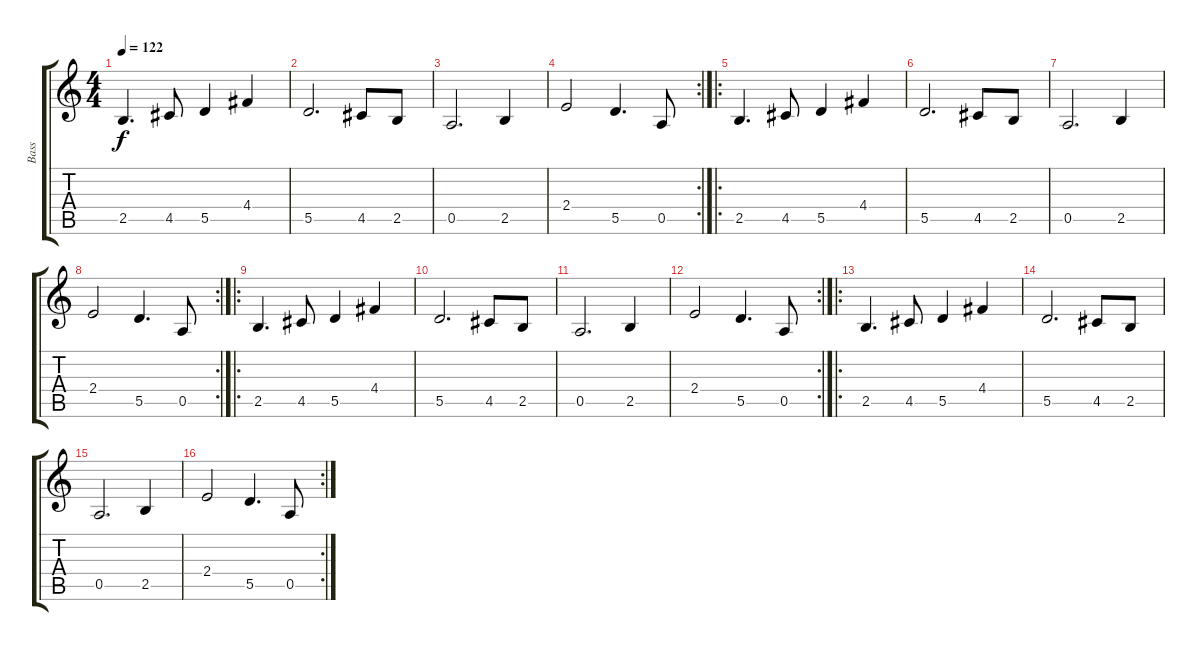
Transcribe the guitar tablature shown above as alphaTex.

\track ("Bass" "Bass") {instrument fretlessbass}
\staff {score tabs}
\tuning (E4 B3 G3 D3 A2 E2) {hide}
\ts (4 4)
\tempo 122
\clef g2
\ks c
2.5.4{d dy f instrument fretlessbass} 4.5.8 5.5.4 4.4.4 |
5.5.2{d} 4.5.8 2.5.8 |
0.5.2{d} 2.5.4 |
\rc 2
2.4.2 5.5.4{d} 0.5.8 |
\ro
2.5.4{d} 4.5.8 5.5.4 4.4.4 |
5.5.2{d} 4.5.8 2.5.8 |
0.5.2{d} 2.5.4 |
\rc 2
2.4.2 5.5.4{d} 0.5.8 |
\ro
2.5.4{d} 4.5.8 5.5.4 4.4.4 |
5.5.2{d} 4.5.8 2.5.8 |
0.5.2{d} 2.5.4 |
\rc 2
2.4.2 5.5.4{d} 0.5.8 |
\ro
2.5.4{d} 4.5.8 5.5.4 4.4.4 |
5.5.2{d} 4.5.8 2.5.8 |
0.5.2{d} 2.5.4 |
\rc 2
2.4.2 5.5.4{d} 0.5.8
